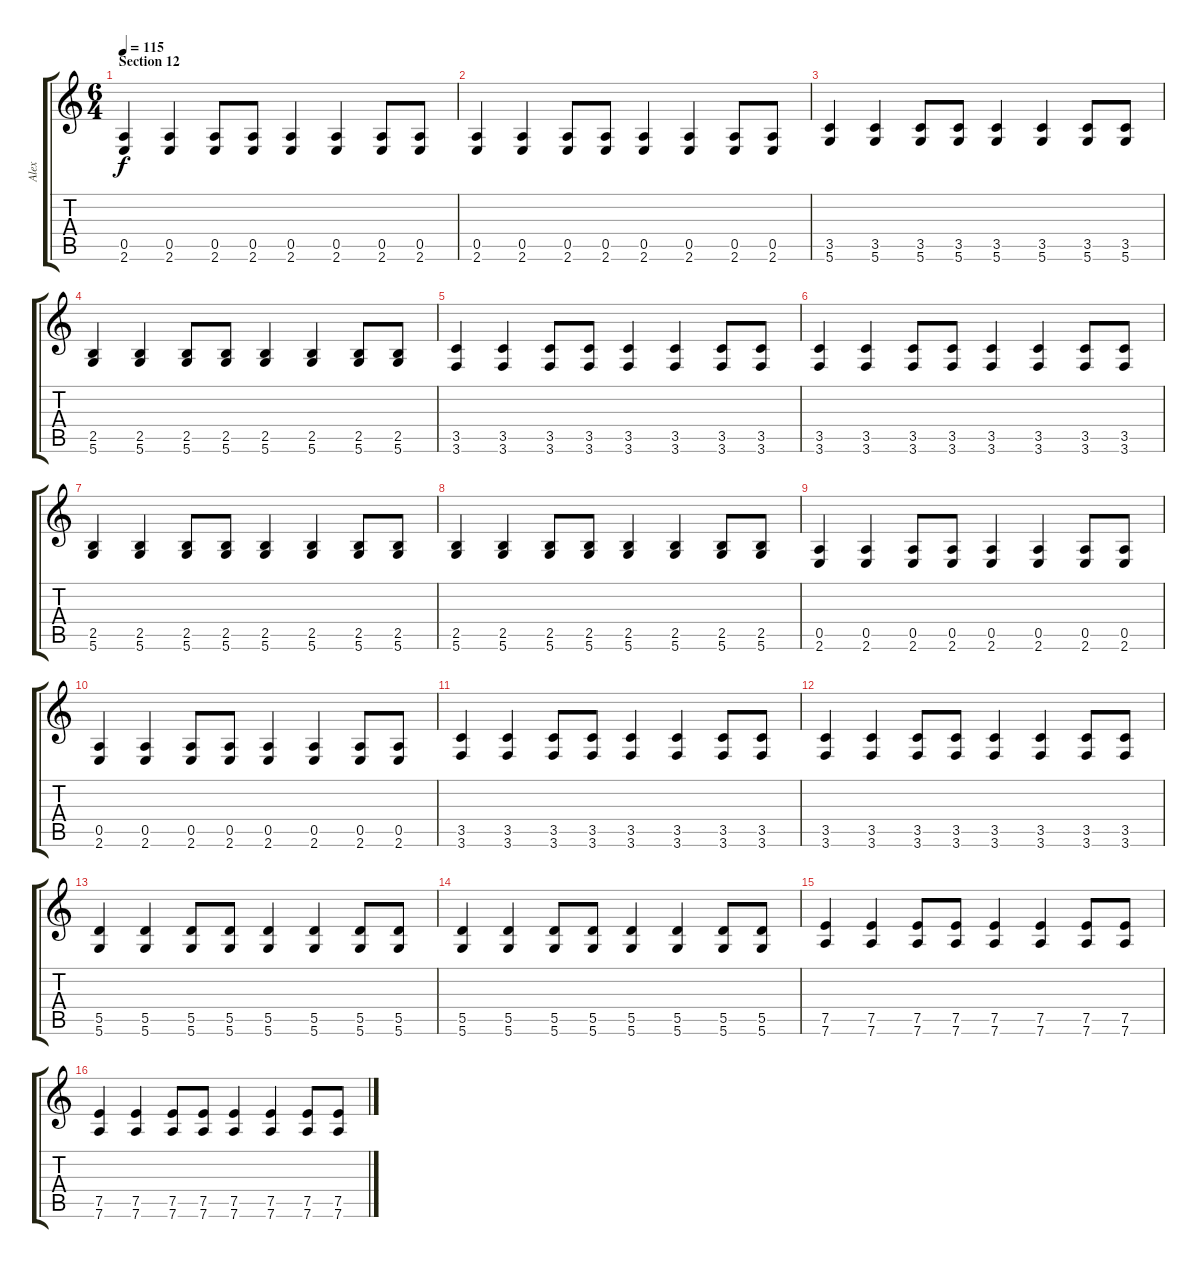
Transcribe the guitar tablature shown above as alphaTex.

\track ("Alex" "Alex") {instrument electricguitarjazz}
\staff {score tabs}
\tuning (E4 B3 G3 D3 A2 D2) {hide}
\ts (6 4)
\section ("" "Section 12")
\tempo 115
\clef g2
\ks c
(0.5 2.6).4{dy f instrument electricguitarjazz} (0.5 2.6).4 (0.5 2.6).8 (0.5 2.6).8 (0.5 2.6).4 (0.5 2.6).4 (0.5 2.6).8 (0.5 2.6).8 |
(0.5 2.6).4 (0.5 2.6).4 (0.5 2.6).8 (0.5 2.6).8 (0.5 2.6).4 (0.5 2.6).4 (0.5 2.6).8 (0.5 2.6).8 |
(3.5 5.6).4 (3.5 5.6).4 (3.5 5.6).8 (3.5 5.6).8 (3.5 5.6).4 (3.5 5.6).4 (3.5 5.6).8 (3.5 5.6).8 |
(2.5 5.6).4 (2.5 5.6).4 (2.5 5.6).8 (2.5 5.6).8 (2.5 5.6).4 (2.5 5.6).4 (2.5 5.6).8 (2.5 5.6).8 |
(3.5 3.6).4 (3.5 3.6).4 (3.5 3.6).8 (3.5 3.6).8 (3.5 3.6).4 (3.5 3.6).4 (3.5 3.6).8 (3.5 3.6).8 |
(3.5 3.6).4 (3.5 3.6).4 (3.5 3.6).8 (3.5 3.6).8 (3.5 3.6).4 (3.5 3.6).4 (3.5 3.6).8 (3.5 3.6).8 |
(2.5 5.6).4 (2.5 5.6).4 (2.5 5.6).8 (2.5 5.6).8 (2.5 5.6).4 (2.5 5.6).4 (2.5 5.6).8 (2.5 5.6).8 |
(2.5 5.6).4 (2.5 5.6).4 (2.5 5.6).8 (2.5 5.6).8 (2.5 5.6).4 (2.5 5.6).4 (2.5 5.6).8 (2.5 5.6).8 |
(0.5 2.6).4 (0.5 2.6).4 (0.5 2.6).8 (0.5 2.6).8 (0.5 2.6).4 (0.5 2.6).4 (0.5 2.6).8 (0.5 2.6).8 |
(0.5 2.6).4 (0.5 2.6).4 (0.5 2.6).8 (0.5 2.6).8 (0.5 2.6).4 (0.5 2.6).4 (0.5 2.6).8 (0.5 2.6).8 |
(3.5 3.6).4 (3.5 3.6).4 (3.5 3.6).8 (3.5 3.6).8 (3.5 3.6).4 (3.5 3.6).4 (3.5 3.6).8 (3.5 3.6).8 |
(3.5 3.6).4 (3.5 3.6).4 (3.5 3.6).8 (3.5 3.6).8 (3.5 3.6).4 (3.5 3.6).4 (3.5 3.6).8 (3.5 3.6).8 |
(5.5 5.6).4 (5.5 5.6).4 (5.5 5.6).8 (5.5 5.6).8 (5.5 5.6).4 (5.5 5.6).4 (5.5 5.6).8 (5.5 5.6).8 |
(5.5 5.6).4 (5.5 5.6).4 (5.5 5.6).8 (5.5 5.6).8 (5.5 5.6).4 (5.5 5.6).4 (5.5 5.6).8 (5.5 5.6).8 |
(7.5 7.6).4 (7.5 7.6).4 (7.5 7.6).8 (7.5 7.6).8 (7.5 7.6).4 (7.5 7.6).4 (7.5 7.6).8 (7.5 7.6).8 |
(7.5 7.6).4 (7.5 7.6).4 (7.5 7.6).8 (7.5 7.6).8 (7.5 7.6).4 (7.5 7.6).4 (7.5 7.6).8 (7.5 7.6).8
